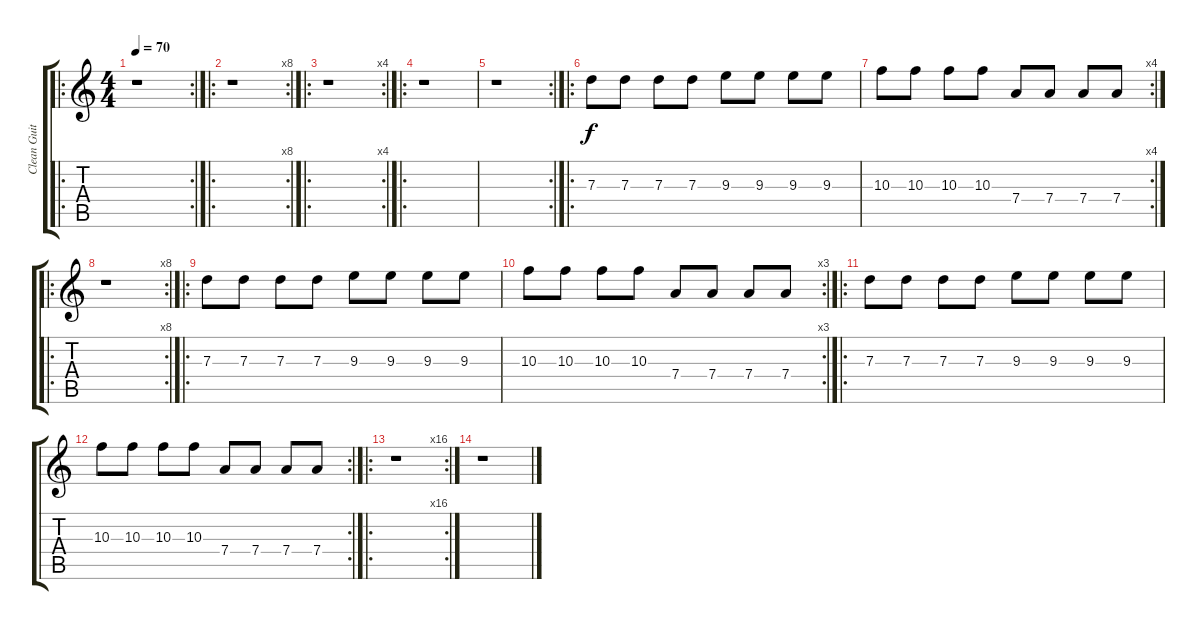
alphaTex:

\track ("Clean Guitar" "Clean Guit") {instrument electricguitarclean}
\staff {score tabs}
\tuning (E4 B3 G3 D3 A2 E2) {hide}
\ro
\rc 2
\ts (4 4)
\tempo 70
\clef g2
\ks c
r.1{dy f instrument electricguitarclean} |
\ro
\rc 8
r.1 |
\ro
\rc 4
r.1 |
\ro
r.1 |
\rc 2
r.1 |
\ro
7.3.8 7.3.8 7.3.8 7.3.8 9.3.8 9.3.8 9.3.8 9.3.8 |
\rc 4
10.3.8 10.3.8 10.3.8 10.3.8 7.4.8 7.4.8 7.4.8 7.4.8 |
\ro
\rc 8
r.1 |
\ro
7.3.8 7.3.8 7.3.8 7.3.8 9.3.8 9.3.8 9.3.8 9.3.8 |
\rc 3
10.3.8 10.3.8 10.3.8 10.3.8 7.4.8 7.4.8 7.4.8 7.4.8 |
\ro
7.3.8 7.3.8 7.3.8 7.3.8 9.3.8 9.3.8 9.3.8 9.3.8 |
\rc 2
10.3.8 10.3.8 10.3.8 10.3.8 7.4.8 7.4.8 7.4.8 7.4.8 |
\ro
\rc 16
r.1 |
r.1
